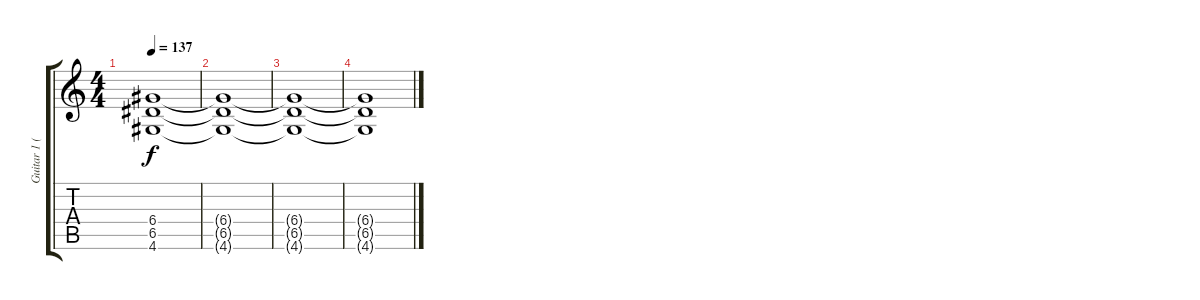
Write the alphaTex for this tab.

\track ("Guitar 1 (Rhythm)" "Guitar 1 (") {instrument overdrivenguitar}
\staff {score tabs}
\tuning (E4 B3 G3 D3 A2 E2) {hide}
\ts (4 4)
\tempo 137
\clef g2
\ks c
(6.4 6.5 4.6).1{dy f} |
(6.4{t} 6.5{t} 4.6{t}).1 |
(6.4{t} 6.5{t} 4.6{t}).1 |
(6.4{t} 6.5{t} 4.6{t}).1
